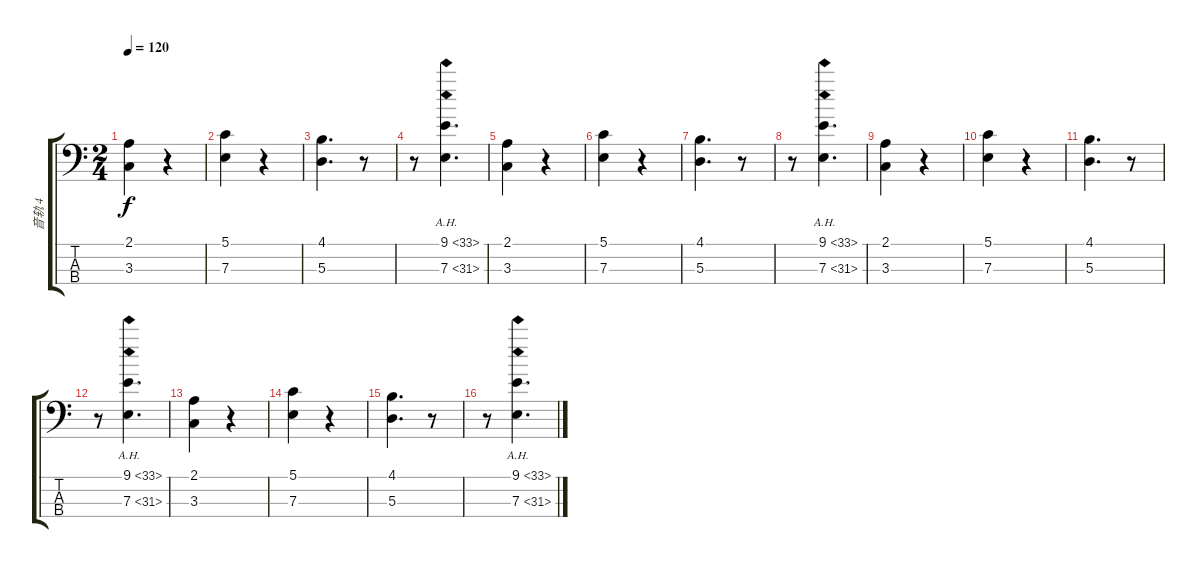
\track ("音轨 4" "音轨 4") {instrument electricbasspick}
\staff {score tabs}
\tuning (G2 D2 A1 E1) {hide}
\ts (2 4)
\tempo 120
\clef f4
\ks aminor
(2.1 3.3).4{dy f} r.4 |
(5.1 7.3).4 r.4 |
(4.1 5.3).4{d} r.8 |
r.8 (9.1{ah 24} 7.3{ah 24}).4{d} |
(2.1 3.3).4 r.4 |
(5.1 7.3).4 r.4 |
(4.1 5.3).4{d} r.8 |
r.8 (9.1{ah 24} 7.3{ah 24}).4{d} |
(2.1 3.3).4 r.4 |
(5.1 7.3).4 r.4 |
(4.1 5.3).4{d} r.8 |
r.8 (9.1{ah 24} 7.3{ah 24}).4{d} |
(2.1 3.3).4 r.4 |
(5.1 7.3).4 r.4 |
(4.1 5.3).4{d} r.8 |
r.8 (9.1{ah 24} 7.3{ah 24}).4{d}
